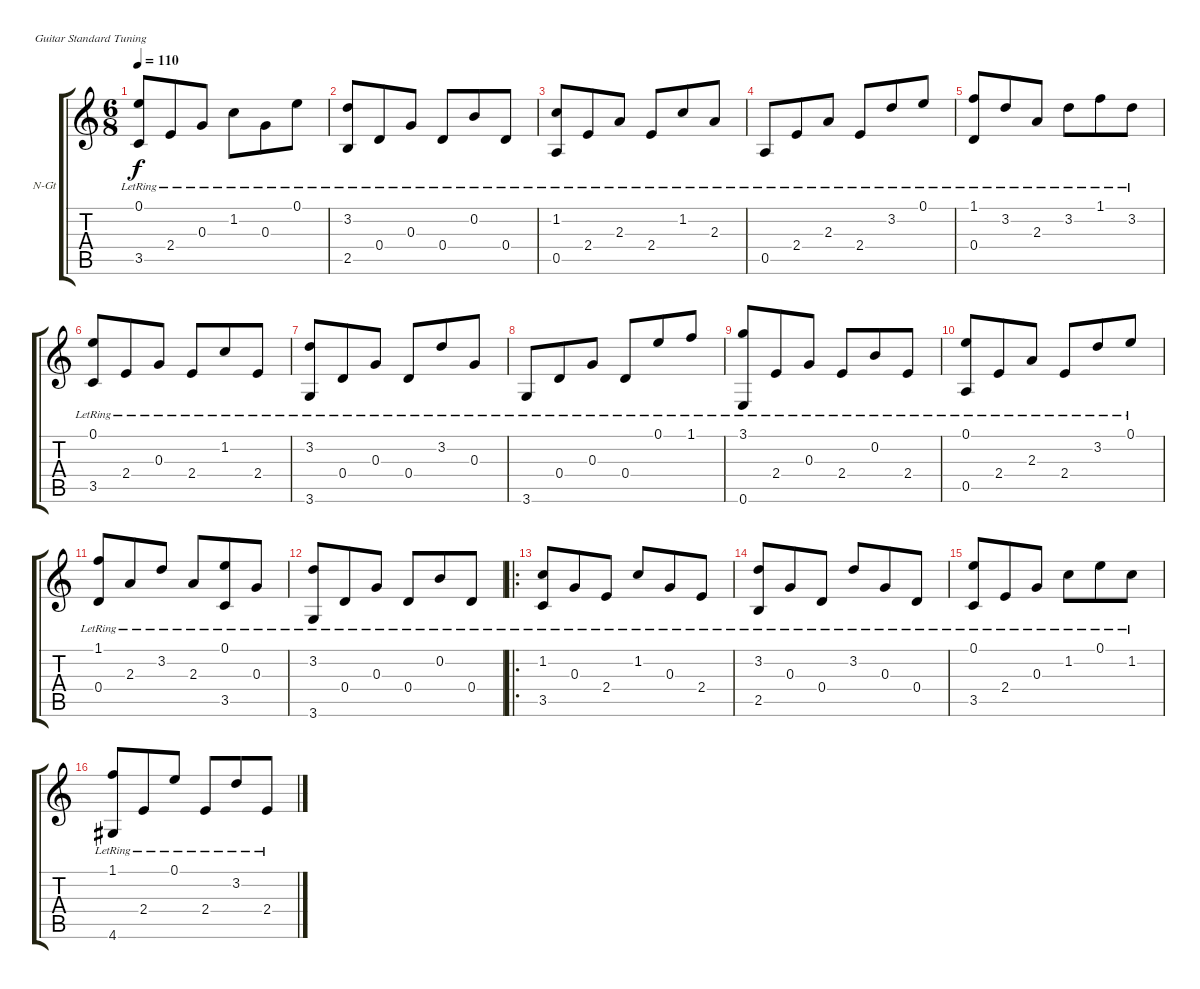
\defaultSystemsLayout 4
\bracketExtendMode groupsimilarinstruments
\firstSystemTrackNameOrientation horizontal
\otherSystemsTrackNameOrientation horizontal
\track ("Nylon Guitar" "N-Gt") {instrument acousticguitarnylon}
\staff {score tabs}
\tuning (E4 B3 G3 D3 A2 E2)
\ts (6 8)
\tempo 110
\clef g2
\ks c
(0.1{lr} 3.5{lr}).8{dy f} 2.4{lr}.8 0.3{lr}.8 1.2{lr}.8 0.3{lr}.8 0.1{lr}.8 |
(3.2{lr} 2.5{lr}).8 0.4{lr}.8 0.3{lr}.8 0.4{lr}.8 0.2{lr}.8 0.4{lr}.8 |
(1.2{lr} 0.5{lr}).8 2.4{lr}.8 2.3{lr}.8 2.4{lr}.8 1.2{lr}.8 2.3{lr}.8 |
0.5{lr}.8 2.4{lr}.8 2.3{lr}.8 2.4{lr}.8 3.2{lr}.8 0.1{lr}.8 |
(1.1{lr} 0.4{lr}).8 3.2{lr}.8 2.3{lr}.8 3.2{lr}.8 1.1{lr}.8 3.2{lr}.8 |
(0.1{lr} 3.5{lr}).8 2.4{lr}.8 0.3{lr}.8 2.4{lr}.8 1.2{lr}.8 2.4{lr}.8 |
(3.2{lr} 3.6{lr}).8 0.4{lr}.8 0.3{lr}.8 0.4{lr}.8 3.2{lr}.8 0.3{lr}.8 |
3.6{lr}.8 0.4{lr}.8 0.3{lr}.8 0.4{lr}.8 0.1{lr}.8 1.1{lr}.8 |
(3.1{lr} 0.6{lr}).8 2.4{lr}.8 0.3{lr}.8 2.4{lr}.8 0.2{lr}.8 2.4{lr}.8 |
(0.1{lr} 0.5{lr}).8 2.4{lr}.8 2.3{lr}.8 2.4{lr}.8 3.2{lr}.8 0.1{lr}.8 |
(1.1{lr} 0.4{lr}).8 2.3{lr}.8 3.2{lr}.8 2.3{lr}.8 (0.1{lr} 3.5{lr}).8 0.3{lr}.8 |
(3.6{lr} 3.2{lr}).8 0.4{lr}.8 0.3{lr}.8 0.4{lr}.8 0.2{lr}.8 0.4{lr}.8 |
\ro
(3.5{lr} 1.2{lr}).8 0.3{lr}.8 2.4{lr}.8 1.2{lr}.8 0.3{lr}.8 2.4{lr}.8 |
(2.5{lr} 3.2{lr}).8 0.3{lr}.8 0.4{lr}.8 3.2{lr}.8 0.3{lr}.8 0.4{lr}.8 |
(0.1{lr} 3.5{lr}).8 2.4{lr}.8 0.3{lr}.8 1.2{lr}.8 0.1{lr}.8 1.2{lr}.8 |
(1.1{lr} 4.6{lr}).8 2.4{lr}.8 0.1{lr}.8 2.4{lr}.8 3.2{lr}.8 2.4{lr}.8
